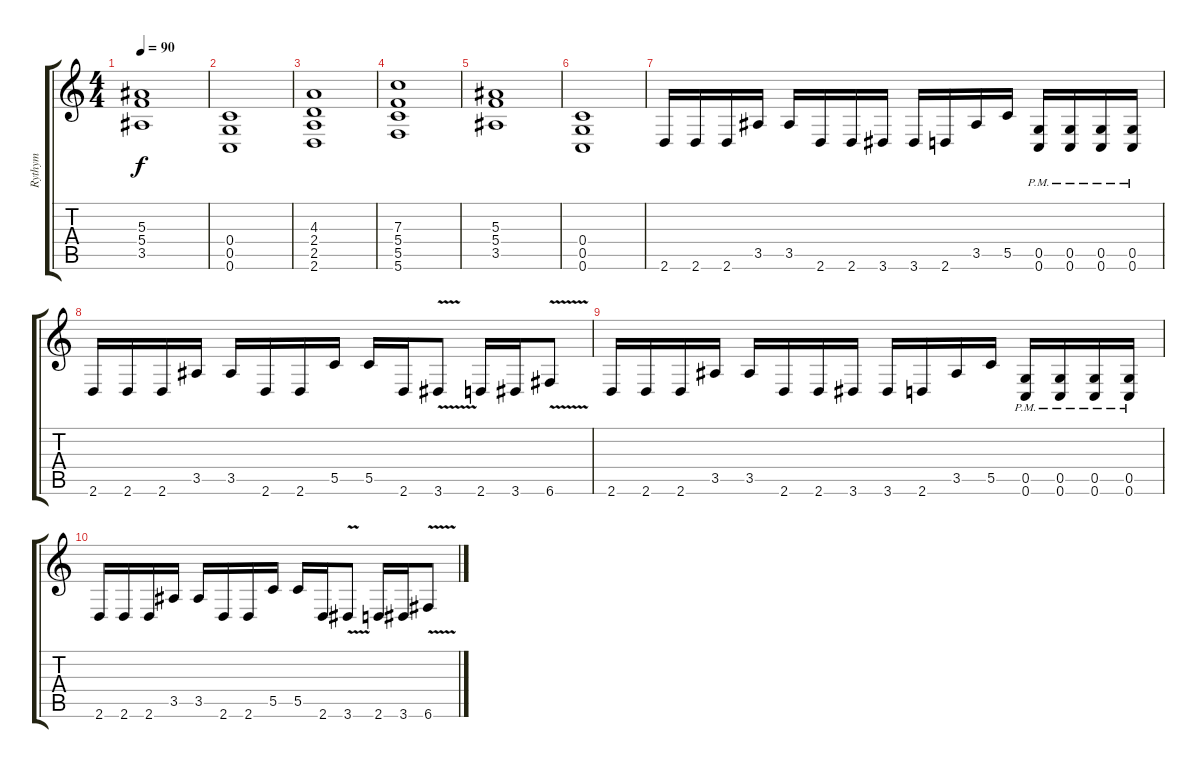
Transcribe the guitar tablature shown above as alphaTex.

\track ("Rythym" "Rythym") {instrument distortionguitar}
\staff {score tabs}
\tuning (D4 A3 F3 C3 G2 C2) {hide}
\ts (4 4)
\tempo 90
\clef g2
\ks c
(5.3 5.4 3.5).1{dy f} |
(0.4 0.5 0.6).1 |
(4.3 2.4 2.5 2.6).1 |
(7.3 5.4 5.5 5.6).1 |
(5.3 5.4 3.5).1 |
(0.4 0.5 0.6).1 |
2.6.16 2.6.16 2.6.16 3.5.16 3.5.16 2.6.16 2.6.16 3.6.16 3.6.16 2.6.16 3.5.16 5.5.16 (0.5{pm} 0.6{pm}).16 (0.5{pm} 0.6{pm}).16 (0.5{pm} 0.6{pm}).16 (0.5{pm} 0.6{pm}).16 |
2.6.16 2.6.16 2.6.16 3.5.16 3.5.16 2.6.16 2.6.16 5.5.16 5.5.16 2.6.16 3.6{v}.8 2.6.16 3.6.16 6.6{v}.8 |
2.6.16 2.6.16 2.6.16 3.5.16 3.5.16 2.6.16 2.6.16 3.6.16 3.6.16 2.6.16 3.5.16 5.5.16 (0.5{pm} 0.6{pm}).16 (0.5{pm} 0.6{pm}).16 (0.5{pm} 0.6{pm}).16 (0.5{pm} 0.6{pm}).16 |
2.6.16 2.6.16 2.6.16 3.5.16 3.5.16 2.6.16 2.6.16 5.5.16 5.5.16 2.6.16 3.6{v}.8 2.6.16 3.6.16 6.6{v}.8
